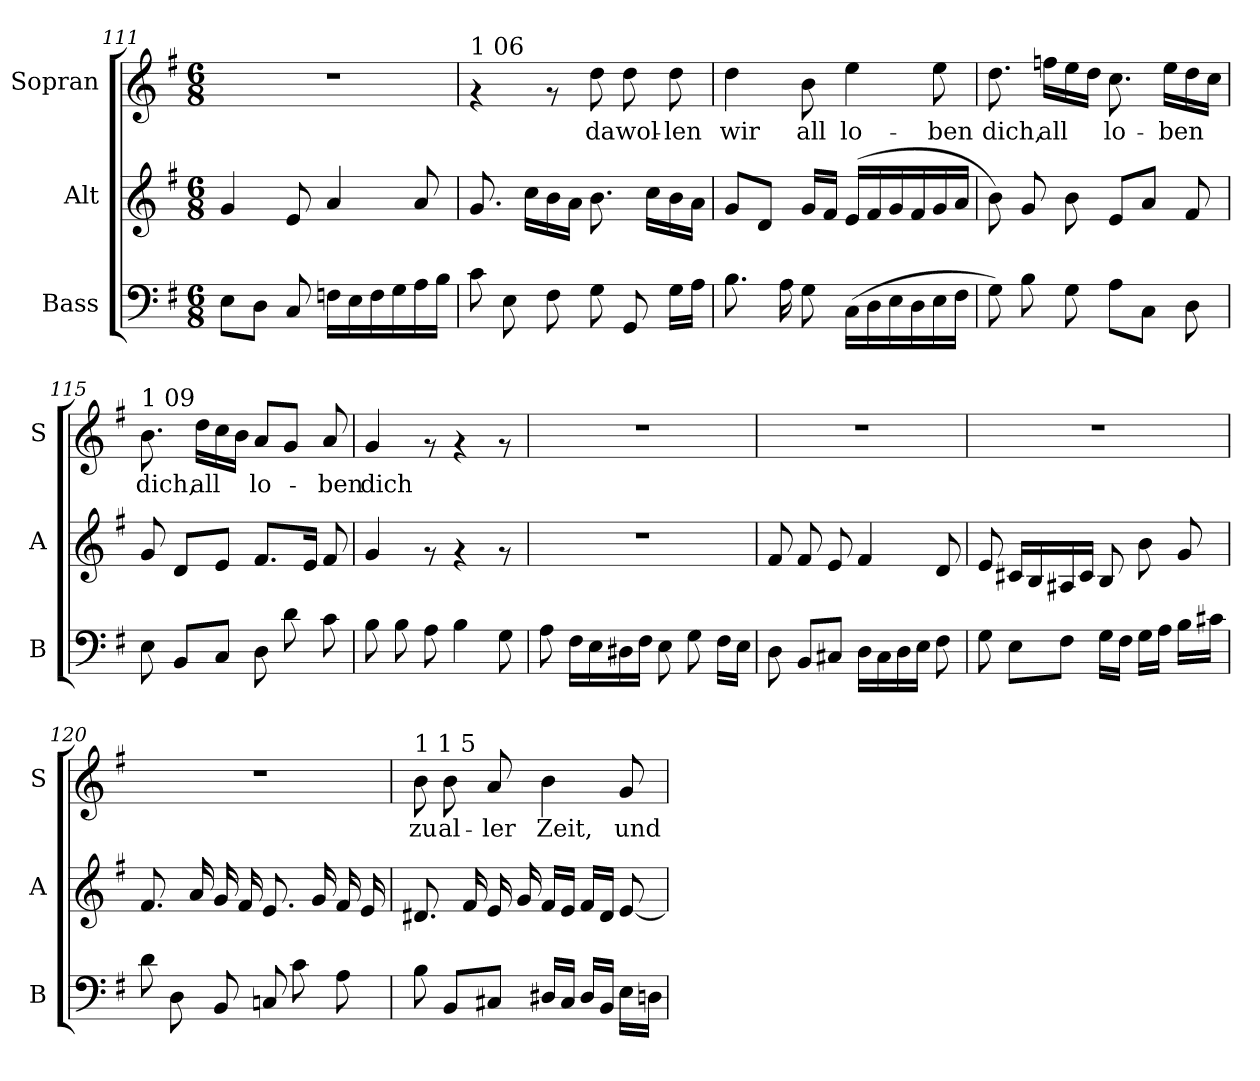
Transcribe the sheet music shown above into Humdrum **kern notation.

**kern	**kern	**kern	**text
*part3	*part2	*part1	*part1
*staff3	*staff2	*staff1	*staff1
*I"Bass	*I"Alt	*I"Sopran	*
*I'B	*I'A	*I'S	*
*clefF4	*clefG2	*clefG2	*
*k[f#]	*k[f#]	*k[f#]	*
*G:	*G:	*G:	*
*M6/8	*M6/8	*M6/8	*
=111	=111	=111	=111
8E\L	4g/	2.r	.
8D\J	.	.	.
8C/	8e/	.	.
16Fn\LL	4a/	.	.
16E\	.	.	.
16F\	.	.	.
16G\	.	.	.
16A\	8a/	.	.
16B\JJ	.	.	.
!!LO:LB:g=z
=112	=112	=112	=112
!	!	!LO:TX:a:t=1 06	!
8c\	8.g/	4rf	.
8E\	.	.	.
.	16cc\LL	.	.
8F#\	16b\	8rf	.
.	16a\JJ	.	.
!	!	!	!LO:LY:b:rj
8G\	8.b\	8dd\	da
!	!	!	!LO:LY:b:rj
8GG/	.	8dd\	wol-
.	16cc\LL	.	.
!	!	!	!LO:LY:b:rj
16G\LL	16b\	8dd\	-len
16A\JJ	16a\JJ	.	.
=113	=113	=113	=113
!	!	!	!LO:LY:b:rj
8.B\	8g/L	4dd\	wir
.	8d/J	.	.
16A\	.	.	.
!	!	!	!LO:LY:b:rj
8G\	16g/LL	8b\	all
.	16f#/JJ	.	.
!	!	!	!LO:LY:b:rj
(>16C\LL	(<16e/LL	4ee\	lo-
16D\	16f#/	.	.
16E\	16g/	.	.
16D\	16f#/	.	.
!	!	!	!LO:LY:b:rj
16E\	16g/	8ee\	-ben
16F#\JJ	16a/JJ	.	.
=114	=114	=114	=114
!	!	!	!LO:LY:b:rj
8G\)	8b\)	8.dd\	dich,
8B\	8g/	.	.
!	!	!	!LO:LY:b:rj
.	.	16ffn\LL	all
8G\	8b\	16ee\	.
.	.	16dd\JJ	.
!	!	!	!LO:LY:b:rj
8A\L	8e/L	8.cc\	lo-
8C\J	8a/J	.	.
!	!	!	!LO:LY:b:rj
.	.	16ee\LL	-ben
8D\	8f#/	16dd\	.
.	.	16cc\JJ	.
!!LO:PB:g=z
=115	=115	=115	=115
!	!	!LO:TX:a:t=1 09	!
!	!	!	!LO:LY:b:rj
8E\	8g/	8.b\	dich,
8BB/L	8d/L	.	.
!	!	!	!LO:LY:b:rj
.	.	16dd\LL	all
8C/J	8e/J	16cc\	.
.	.	16b\JJ	.
!	!	!	!LO:LY:b:rj
8D\	8.f#/L	8a/L	lo-
8d\	.	8g/J	.
.	16e/Jk	.	.
!	!	!	!LO:LY:b:rj
8c\	8f#/	8a/	-ben
=116	=116	=116	=116
!	!	!	!LO:LY:b:rj
8B\	4g/	4g/	dich
8B\	.	.	.
8A\	8rf	8rf	.
4B\	4rf	4rf	.
8G\	8rf	8rf	.
=117	=117	=117	=117
8A\	2.r	2.r	.
16F#\LL	.	.	.
16E\	.	.	.
16D#X\	.	.	.
16F#\JJ	.	.	.
8E\	.	.	.
8G\	.	.	.
16F#\LL	.	.	.
16E\JJ	.	.	.
!!LO:PB:g=z
=118	=118	=118	=118
8D\	8f#/	2.r	.
8BB/L	8f#/	.	.
8C#X/J	8e/	.	.
16D\LL	4f#/	.	.
16C#\	.	.	.
16D\	.	.	.
16E\JJ	.	.	.
8F#\	8d/	.	.
=119	=119	=119	=119
8G\	8e/	2.r	.
8E\L	16c#X/LL	.	.
.	16B/	.	.
8F#\J	16A#X/	.	.
.	16c#/JJ	.	.
16G\LL	8B/	.	.
16F#\JJ	.	.	.
16G\LL	8b\	.	.
16A\JJ	.	.	.
16B\LL	8g/	.	.
16c#X\JJ	.	.	.
=120	=120	=120	=120
8d\	8.f#/	2.r	.
8D\	.	.	.
.	16a/	.	.
8BB/	16g/	.	.
.	16f#/	.	.
8Cn/	8.e/	.	.
8c\	.	.	.
.	16g/	.	.
8A\	16f#/	.	.
.	16e/	.	.
!!LO:LB:g=z
=121	=121	=121	=121
!	!	!LO:TX:a:t=1 1 5	!
!	!	!	!LO:LY:b:rj
8B\	8.d#X/	8b\	zu
!	!	!	!LO:LY:b:rj
8BB/L	.	8b\	al-
.	16f#/	.	.
!	!	!	!LO:LY:b:rj
8C#X/J	16e/	8a/	-ler
.	16g/	.	.
!	!	!	!LO:LY:b:rj
16D#X/LL	16f#/LL	4b\	Zeit,
16C#/JJ	16e/JJ	.	.
16D#/LL	16f#/LL	.	.
16BB/JJ	16d#/JJ	.	.
!	!	!	!LO:LY:b:rj
16E\LL	[<8e/	8g/	und
16Dn\JJ	.	.	.
=	=	=	=
*-	*-	*-	*-
